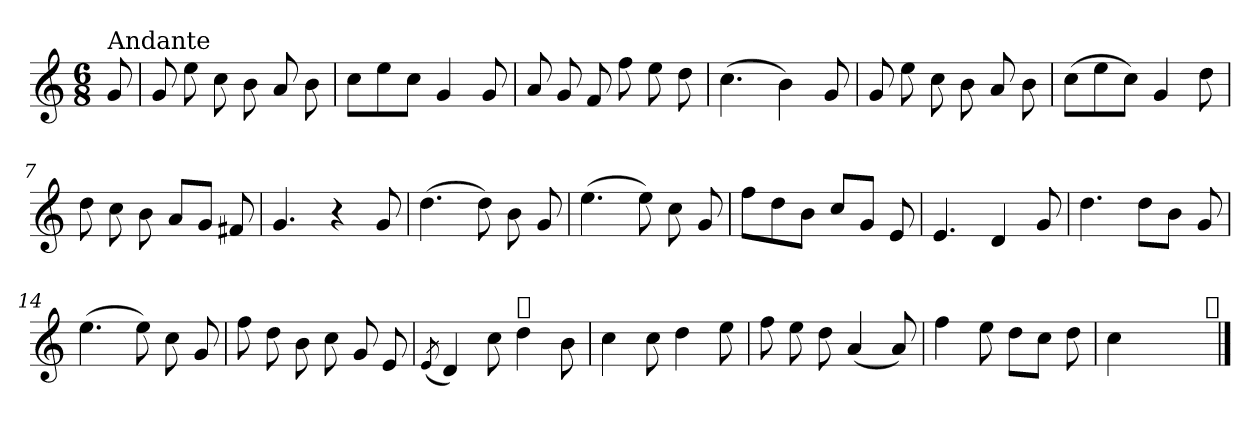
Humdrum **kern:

**kern
*part1
*staff1
*clefG2
*k[]
*C:
*M6/8
=
!LO:TX:a:t=Andante
8g/
=1
8g/
8ee\
8cc\
8b\
8a/
8b\
=2
8cc\L
8ee\
8cc\J
4g/
8g/
=3
8a/
8g/
8f/
8ff\
8ee\
8dd\
=4
(>4.cc\
4b\)
8g/
=5
8g/
8ee\
8cc\
8b\
8a/
8b\
!!LO:LB:g=z
=6
(>8cc\L
8ee\
8cc\J)
4g/
8dd\
=7
8dd\
8cc\
8b\
8a/L
8g/J
8f#X/
=8
4.g/
4r
8g/
=9
(>4.dd\
8dd\)
8b\
8g/
=10
(>4.ee\
8ee\)
8cc\
8g/
=11
8ff\L
8dd\
8b\J
8cc/L
8g/J
8e/
!!LO:LB:g=z
=12
4.e/
4d/
8g/
=13
4.dd\
8dd\L
8b\J
8g/
=14
(>4.ee\
8ee\)
8cc\
8g/
=15
8ff\
8dd\
8b\
8cc\
8g/
8e/
=16
(<8qe/
4d/)
8cc\
!LO:TX:a:t=𝄋
4dd\
8b\
=17
4cc\
8cc\
4dd\
8ee\
!!LO:LB:g=z
=18
8ff\
8ee\
8dd\
(<4a/
8a/)
=19
4ff\
8ee\
8dd\L
8cc\J
8dd\
=20
4cc\
2ryy
!LO:TX:a:t=𝄋
==
*-
